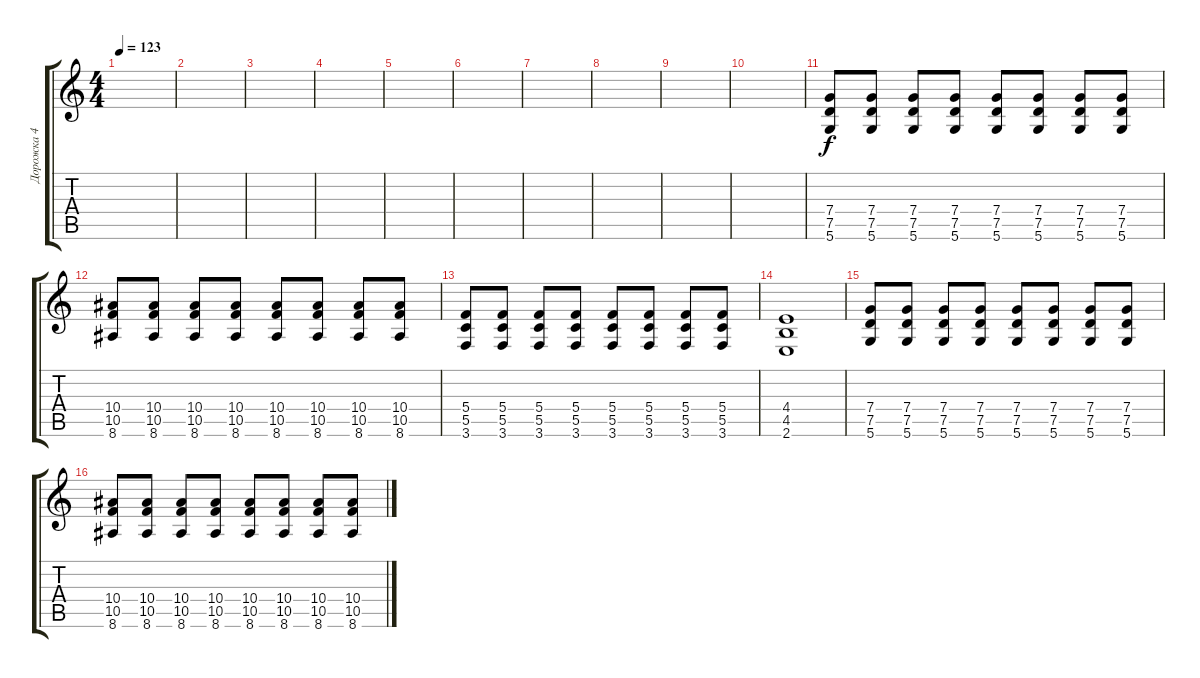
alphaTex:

\track ("Дорожка 4" "Дорожка 4") {instrument distortionguitar}
\staff {score tabs}
\tuning (D4 A3 F3 C3 G2 D2) {hide}
\ts (4 4)
\tempo 123
\clef g2
\ks c
|
|
|
|
|
|
|
|
|
|
(7.4 7.5 5.6).8 (7.4 7.5 5.6).8 (7.4 7.5 5.6).8 (7.4 7.5 5.6).8 (7.4 7.5 5.6).8 (7.4 7.5 5.6).8 (7.4 7.5 5.6).8 (7.4 7.5 5.6).8 |
(10.4 10.5 8.6).8 (10.4 10.5 8.6).8 (10.4 10.5 8.6).8 (10.4 10.5 8.6).8 (10.4 10.5 8.6).8 (10.4 10.5 8.6).8 (10.4 10.5 8.6).8 (10.4 10.5 8.6).8 |
(5.4 5.5 3.6).8 (5.4 5.5 3.6).8 (5.4 5.5 3.6).8 (5.4 5.5 3.6).8 (5.4 5.5 3.6).8 (5.4 5.5 3.6).8 (5.4 5.5 3.6).8 (5.4 5.5 3.6).8 |
(4.4 4.5 2.6).1 |
(7.4 7.5 5.6).8 (7.4 7.5 5.6).8 (7.4 7.5 5.6).8 (7.4 7.5 5.6).8 (7.4 7.5 5.6).8 (7.4 7.5 5.6).8 (7.4 7.5 5.6).8 (7.4 7.5 5.6).8 |
(10.4 10.5 8.6).8 (10.4 10.5 8.6).8 (10.4 10.5 8.6).8 (10.4 10.5 8.6).8 (10.4 10.5 8.6).8 (10.4 10.5 8.6).8 (10.4 10.5 8.6).8 (10.4 10.5 8.6).8
